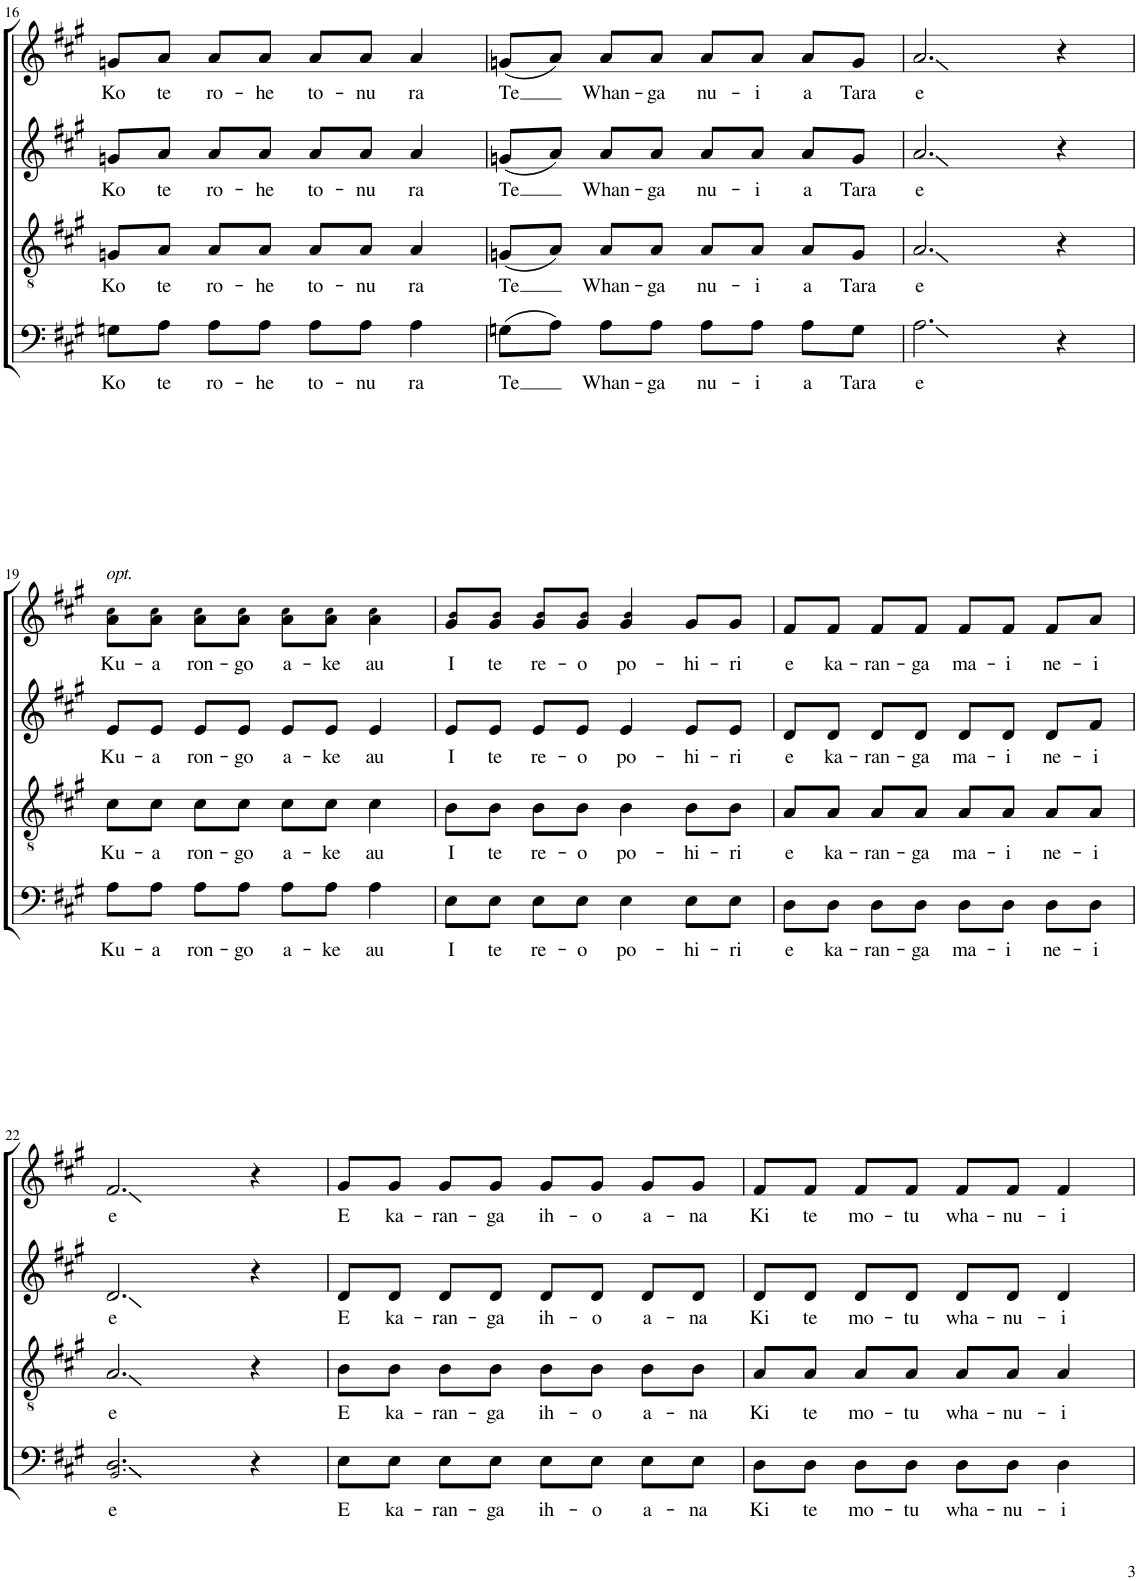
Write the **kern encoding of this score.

**kern	**text	**kern	**text	**kern	**text	**kern	**text
*part4	*part4	*part3	*part3	*part2	*part2	*part1	*part1
*staff4	*staff4	*staff3	*staff3	*staff2	*staff2	*staff1	*staff1
*I"B	*	*I"T	*	*I"A	*	*I"S	*
!!LO:PB:g=z
*clefF4	*	*clefGv2	*	*clefG2	*	*clefG2	*
*k[f#c#g#]	*	*k[f#c#g#]	*	*k[f#c#g#]	*	*k[f#c#g#]	*
*M4/4	*	*M4/4	*	*M4/4	*	*M4/4	*
=16	=16	=16	=16	=16	=16	=16	=16
!	!LO:LY:b	!	!LO:LY:b	!	!LO:LY:b	!	!LO:LY:b
8Gn\L	Ko	8Gn/L	Ko	8gn/L	Ko	8gn/L	Ko
!	!LO:LY:b	!	!LO:LY:b	!	!LO:LY:b	!	!LO:LY:b
8A\J	te	8A/J	te	8a/J	te	8a/J	te
!	!LO:LY:b	!	!LO:LY:b	!	!LO:LY:b	!	!LO:LY:b
8A\L	ro-	8A/L	ro-	8a/L	ro-	8a/L	ro-
!	!LO:LY:b	!	!LO:LY:b	!	!LO:LY:b	!	!LO:LY:b
8A\J	-he	8A/J	-he	8a/J	-he	8a/J	-he
!	!LO:LY:b	!	!LO:LY:b	!	!LO:LY:b	!	!LO:LY:b
8A\L	to-	8A/L	to-	8a/L	to-	8a/L	to-
!	!LO:LY:b	!	!LO:LY:b	!	!LO:LY:b	!	!LO:LY:b
8A\J	-nu	8A/J	-nu	8a/J	-nu	8a/J	-nu
!	!LO:LY:b	!	!LO:LY:b	!	!LO:LY:b	!	!LO:LY:b
4A\	ra	4A/	ra	4a/	ra	4a/	ra
=17	=17	=17	=17	=17	=17	=17	=17
!	!LO:LY:b	!	!LO:LY:b	!	!LO:LY:b	!	!LO:LY:b
(8Gn\L	Te	(8Gn/L	Te	(8gn/L	Te	(8gn/L	Te
8A\J)	.	8A/J)	.	8a/J)	.	8a/J)	.
!	!LO:LY:b	!	!LO:LY:b	!	!LO:LY:b	!	!LO:LY:b
8A\L	Whan-	8A/L	Whan-	8a/L	Whan-	8a/L	Whan-
!	!LO:LY:b	!	!LO:LY:b	!	!LO:LY:b	!	!LO:LY:b
8A\J	-ga	8A/J	-ga	8a/J	-ga	8a/J	-ga
!	!LO:LY:b	!	!LO:LY:b	!	!LO:LY:b	!	!LO:LY:b
8A\L	nu-	8A/L	nu-	8a/L	nu-	8a/L	nu-
!	!LO:LY:b	!	!LO:LY:b	!	!LO:LY:b	!	!LO:LY:b
8A\J	-i	8A/J	-i	8a/J	-i	8a/J	-i
!	!LO:LY:b	!	!LO:LY:b	!	!LO:LY:b	!	!LO:LY:b
8A\L	a	8A/L	a	8a/L	a	8a/L	a
!	!LO:LY:b	!	!LO:LY:b	!	!LO:LY:b	!	!LO:LY:b
8G\J	Tara	8G/J	Tara	8g/J	Tara	8g/J	Tara
=18	=18	=18	=18	=18	=18	=18	=18
!	!LO:LY:b	!	!LO:LY:b	!	!LO:LY:b	!	!LO:LY:b
2.A\	e	2.A/	e	2.a/	e	2.a/	e
4r	.	4r	.	4r	.	4r	.
!!LO:LB:g=z
=19	=19	=19	=19	=19	=19	=19	=19
!	!	!	!	!	!	!LO:TX:a:i:t=opt.	!
!	!LO:LY:b	!	!LO:LY:b	!	!LO:LY:b	!	!LO:LY:b
8A\L	Ku-	8c#\L	Ku-	8e/L	Ku-	8a\ 8cc#!\L	Ku-
!	!LO:LY:b	!	!LO:LY:b	!	!LO:LY:b	!	!LO:LY:b
8A\J	-a	8c#\J	-a	8e/J	-a	8a\ 8cc#!\J	-a
!	!LO:LY:b	!	!LO:LY:b	!	!LO:LY:b	!	!LO:LY:b
8A\L	ron-	8c#\L	ron-	8e/L	ron-	8a\ 8cc#!\L	ron-
!	!LO:LY:b	!	!LO:LY:b	!	!LO:LY:b	!	!LO:LY:b
8A\J	-go	8c#\J	-go	8e/J	-go	8a\ 8cc#!\J	-go
!	!LO:LY:b	!	!LO:LY:b	!	!LO:LY:b	!	!LO:LY:b
8A\L	a-	8c#\L	a-	8e/L	a-	8a\ 8cc#!\L	a-
!	!LO:LY:b	!	!LO:LY:b	!	!LO:LY:b	!	!LO:LY:b
8A\J	-ke	8c#\J	-ke	8e/J	-ke	8a\ 8cc#!\J	-ke
!	!LO:LY:b	!	!LO:LY:b	!	!LO:LY:b	!	!LO:LY:b
4A\	au	4c#\	au	4e/	au	4a\ 4cc#!\	au
=20	=20	=20	=20	=20	=20	=20	=20
!	!LO:LY:b	!	!LO:LY:b	!	!LO:LY:b	!	!LO:LY:b
8E\L	I	8B\L	I	8e/L	I	8g#/ 8b!/L	I
!	!LO:LY:b	!	!LO:LY:b	!	!LO:LY:b	!	!LO:LY:b
8E\J	te	8B\J	te	8e/J	te	8g#/ 8b!/J	te
!	!LO:LY:b	!	!LO:LY:b	!	!LO:LY:b	!	!LO:LY:b
8E\L	re-	8B\L	re-	8e/L	re-	8g#/ 8b!/L	re-
!	!LO:LY:b	!	!LO:LY:b	!	!LO:LY:b	!	!LO:LY:b
8E\J	-o	8B\J	-o	8e/J	-o	8g#/ 8b!/J	-o
!	!LO:LY:b	!	!LO:LY:b	!	!LO:LY:b	!	!LO:LY:b
4E\	po-	4B\	po-	4e/	po-	4g#/ 4b!/	po-
!	!LO:LY:b	!	!LO:LY:b	!	!LO:LY:b	!	!LO:LY:b
8E\L	-hi-	8B\L	-hi-	8e/L	-hi-	8g#/L	-hi-
!	!LO:LY:b	!	!LO:LY:b	!	!LO:LY:b	!	!LO:LY:b
8E\J	-ri	8B\J	-ri	8e/J	-ri	8g#/J	-ri
=21	=21	=21	=21	=21	=21	=21	=21
!	!LO:LY:b	!	!LO:LY:b	!	!LO:LY:b	!	!LO:LY:b
8D\L	e	8A/L	e	8d/L	e	8f#/L	e
!	!LO:LY:b	!	!LO:LY:b	!	!LO:LY:b	!	!LO:LY:b
8D\J	ka-	8A/J	ka-	8d/J	ka-	8f#/J	ka-
!	!LO:LY:b	!	!LO:LY:b	!	!LO:LY:b	!	!LO:LY:b
8D\L	-ran-	8A/L	-ran-	8d/L	-ran-	8f#/L	-ran-
!	!LO:LY:b	!	!LO:LY:b	!	!LO:LY:b	!	!LO:LY:b
8D\J	-ga	8A/J	-ga	8d/J	-ga	8f#/J	-ga
!	!LO:LY:b	!	!LO:LY:b	!	!LO:LY:b	!	!LO:LY:b
8D\L	ma-	8A/L	ma-	8d/L	ma-	8f#/L	ma-
!	!LO:LY:b	!	!LO:LY:b	!	!LO:LY:b	!	!LO:LY:b
8D\J	-i	8A/J	-i	8d/J	-i	8f#/J	-i
!	!LO:LY:b	!	!LO:LY:b	!	!LO:LY:b	!	!LO:LY:b
8D\L	ne-	8A/L	ne-	8d/L	ne-	8f#/L	ne-
!	!LO:LY:b	!	!LO:LY:b	!	!LO:LY:b	!	!LO:LY:b
8D\J	-i	8A/J	-i	8f#/J	-i	8a/J	-i
!!LO:LB:g=z
=22	=22	=22	=22	=22	=22	=22	=22
!	!LO:LY:b	!	!LO:LY:b	!	!LO:LY:b	!	!LO:LY:b
2.BB!/ 2.D/	e	2.A/	e	2.d/	e	2.f#/	e
4r	.	4r	.	4r	.	4r	.
=23	=23	=23	=23	=23	=23	=23	=23
!	!LO:LY:b	!	!LO:LY:b	!	!LO:LY:b	!	!LO:LY:b
8E\L	E	8B\L	E	8d/L	E	8g#/L	E
!	!LO:LY:b	!	!LO:LY:b	!	!LO:LY:b	!	!LO:LY:b
8E\J	ka-	8B\J	ka-	8d/J	ka-	8g#/J	ka-
!	!LO:LY:b	!	!LO:LY:b	!	!LO:LY:b	!	!LO:LY:b
8E\L	-ran-	8B\L	-ran-	8d/L	-ran-	8g#/L	-ran-
!	!LO:LY:b	!	!LO:LY:b	!	!LO:LY:b	!	!LO:LY:b
8E\J	-ga	8B\J	-ga	8d/J	-ga	8g#/J	-ga
!	!LO:LY:b	!	!LO:LY:b	!	!LO:LY:b	!	!LO:LY:b
8E\L	ih-	8B\L	ih-	8d/L	ih-	8g#/L	ih-
!	!LO:LY:b	!	!LO:LY:b	!	!LO:LY:b	!	!LO:LY:b
8E\J	-o	8B\J	-o	8d/J	-o	8g#/J	-o
!	!LO:LY:b	!	!LO:LY:b	!	!LO:LY:b	!	!LO:LY:b
8E\L	a-	8B\L	a-	8d/L	a-	8g#/L	a-
!	!LO:LY:b	!	!LO:LY:b	!	!LO:LY:b	!	!LO:LY:b
8E\J	-na	8B\J	-na	8d/J	-na	8g#/J	-na
=24	=24	=24	=24	=24	=24	=24	=24
!	!LO:LY:b	!	!LO:LY:b	!	!LO:LY:b	!	!LO:LY:b
8D\L	Ki	8A/L	Ki	8d/L	Ki	8f#/L	Ki
!	!LO:LY:b	!	!LO:LY:b	!	!LO:LY:b	!	!LO:LY:b
8D\J	te	8A/J	te	8d/J	te	8f#/J	te
!	!LO:LY:b	!	!LO:LY:b	!	!LO:LY:b	!	!LO:LY:b
8D\L	mo-	8A/L	mo-	8d/L	mo-	8f#/L	mo-
!	!LO:LY:b	!	!LO:LY:b	!	!LO:LY:b	!	!LO:LY:b
8D\J	-tu	8A/J	-tu	8d/J	-tu	8f#/J	-tu
!	!LO:LY:b	!	!LO:LY:b	!	!LO:LY:b	!	!LO:LY:b
8D\L	wha-	8A/L	wha-	8d/L	wha-	8f#/L	wha-
!	!LO:LY:b	!	!LO:LY:b	!	!LO:LY:b	!	!LO:LY:b
8D\J	-nu-	8A/J	-nu-	8d/J	-nu-	8f#/J	-nu-
!	!LO:LY:b	!	!LO:LY:b	!	!LO:LY:b	!	!LO:LY:b
4D\	-i	4A/	-i	4d/	-i	4f#/	-i
=	=	=	=	=	=	=	=
*-	*-	*-	*-	*-	*-	*-	*-
